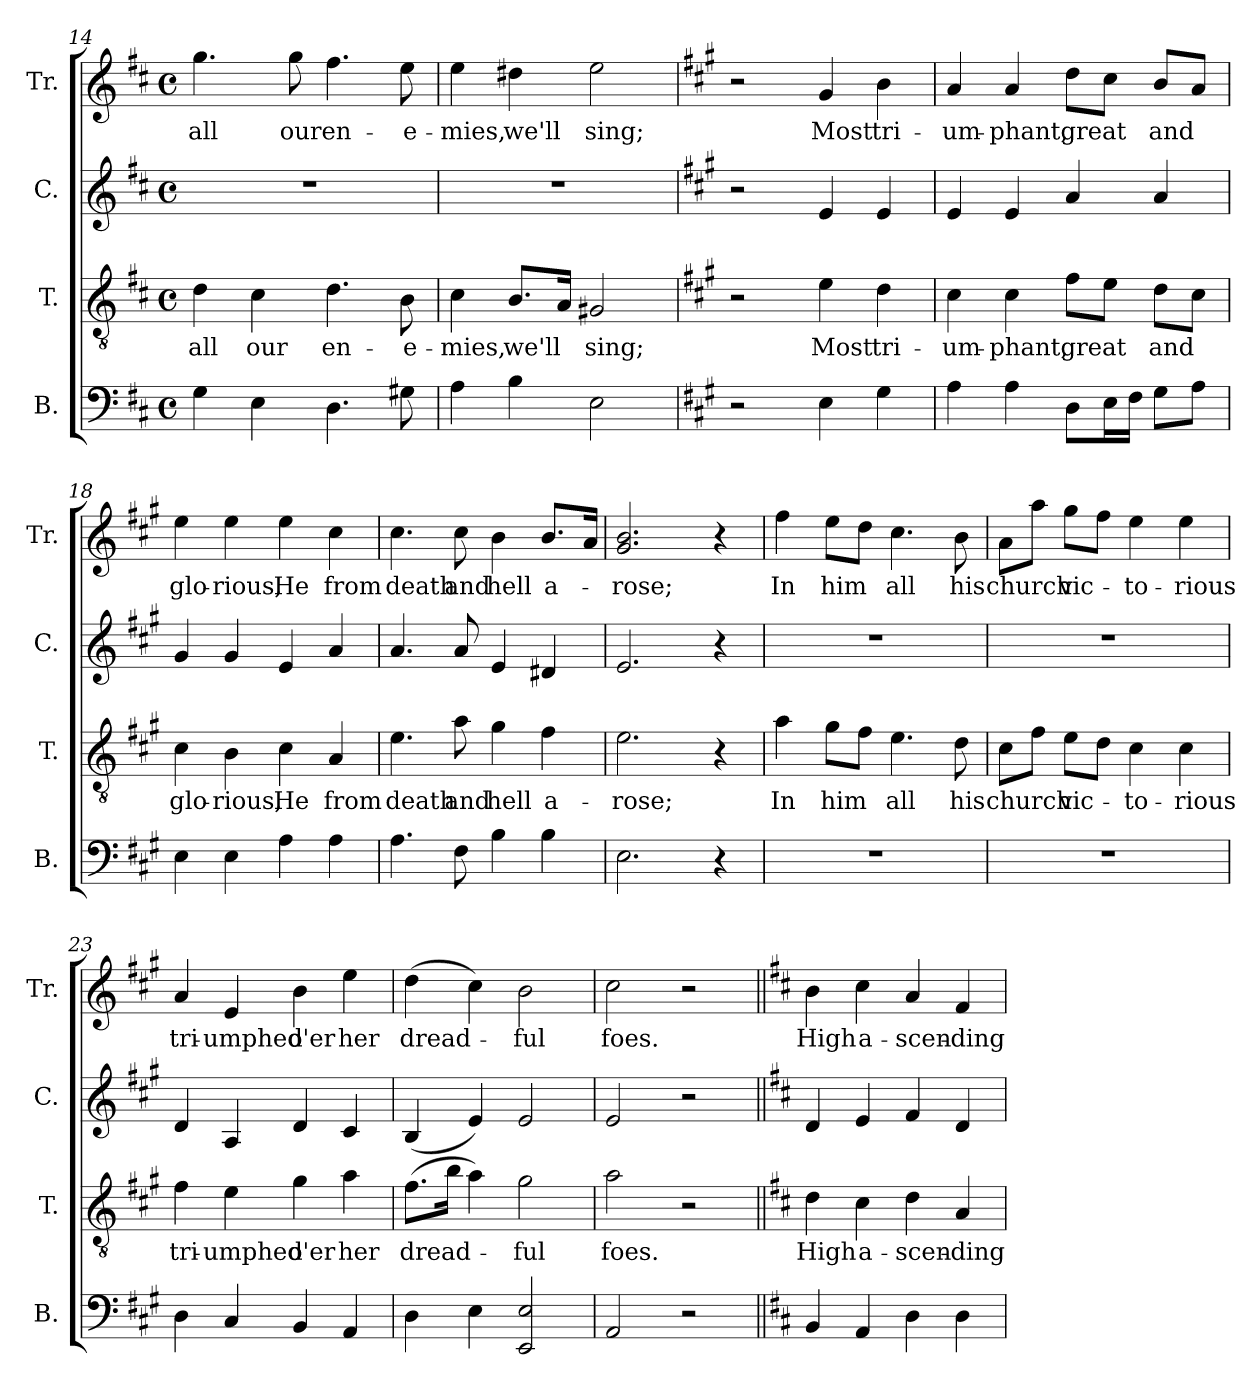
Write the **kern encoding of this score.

**kern	**kern	**text	**kern	**kern	**text
*part4	*part3	*part3	*part2	*part1	*part1
*staff4	*staff3	*staff3	*staff2	*staff1	*staff1
*I"B.	*I"T.	*	*I"C.	*I"Tr.	*
*I'B.	*I'T.	*	*I'C.	*I'Tr.	*
*clefF4	*clefGv2	*	*clefG2	*clefG2	*
*k[f#c#]	*k[f#c#]	*	*k[f#c#]	*k[f#c#]	*
*M4/4	*M4/4	*	*M4/4	*M4/4	*
*met(c)	*met(c)	*	*met(c)	*met(c)	*
=14	=14	=14	=14	=14	=14
!	!	!LO:LY:b	!	!	!LO:LY:b
4G\	4d\	all	1r	4.gg\	all
!	!	!LO:LY:b	!	!	!
4E\	4c#\	our	.	.	.
!	!	!	!	!	!LO:LY:b
.	.	.	.	8gg\	our
!	!	!LO:LY:b	!	!	!LO:LY:b
4.D\	4.d\	en-	.	4.ff#\	en-
!	!	!LO:LY:b	!	!	!LO:LY:b
8G#X\	8B\	-e-	.	8ee\	-e-
=15	=15	=15	=15	=15	=15
!	!	!LO:LY:b	!	!	!LO:LY:b
4A\	4c#\	-mies,	1r	4ee\	-mies,
!	!	!LO:LY:b	!	!	!LO:LY:b
4B\	8.B/L	we'll	.	4dd#X\	we'll
.	16A/Jk	.	.	.	.
!	!	!LO:LY:b	!	!	!LO:LY:b
2E\	2G#X/	sing;	.	2ee\	sing;
=16	=16	=16	=16	=16	=16
*k[f#c#g#]	*k[f#c#g#]	*	*k[f#c#g#]	*k[f#c#g#]	*
2r	2r	.	2r	2r	.
!	!	!LO:LY:b	!	!	!LO:LY:b
4E\	4e\	Most	4e/	4g#/	Most
!	!	!LO:LY:b	!	!	!LO:LY:b
4G#\	4d\	tri-	4e/	4b\	tri-
=17	=17	=17	=17	=17	=17
!	!	!LO:LY:b	!	!	!LO:LY:b
4A\	4c#\	-um-	4e/	4a/	-um-
!	!	!LO:LY:b	!	!	!LO:LY:b
4A\	4c#\	-phant,	4e/	4a/	-phant,
!	!	!LO:LY:b	!	!	!LO:LY:b
8D\L	8f#\L	great	4a/	8dd\L	great
16E\L	8e\J	.	.	8cc#\J	.
16F#\JJ	.	.	.	.	.
!	!	!LO:LY:b	!	!	!LO:LY:b
8G#\L	8d\L	and	4a/	8b/L	and
8A\J	8c#\J	.	.	8a/J	.
=18	=18	=18	=18	=18	=18
!	!	!LO:LY:b	!	!	!LO:LY:b
4E\	4c#\	glo-	4g#/	4ee\	glo-
!	!	!LO:LY:b	!	!	!LO:LY:b
4E\	4B\	-rious,	4g#/	4ee\	-rious,
!	!	!LO:LY:b	!	!	!LO:LY:b
4A\	4c#\	He	4e/	4ee\	He
!	!	!LO:LY:b	!	!	!LO:LY:b
4A\	4A/	from	4a/	4cc#\	from
!!LO:LB:g=z
=19	=19	=19	=19	=19	=19
!	!	!LO:LY:b	!	!	!LO:LY:b
4.A\	4.e\	death	4.a/	4.cc#\	death
!	!	!LO:LY:b	!	!	!LO:LY:b
8F#\	8a\	and	8a/	8cc#\	and
!	!	!LO:LY:b	!	!	!LO:LY:b
4B\	4g#\	hell	4e/	4b\	hell
!	!	!LO:LY:b	!	!	!LO:LY:b
4B\	4f#\	a-	4d#X/	8.b/L	a-
.	.	.	.	16a/Jk	.
=20	=20	=20	=20	=20	=20
!	!	!LO:LY:b	!	!	!LO:LY:b
2.E\	2.e\	-rose;	2.e/	2.g#/ 2.b/	-rose;
4r	4r	.	4r	4r	.
=21	=21	=21	=21	=21	=21
!	!	!LO:LY:b	!	!	!LO:LY:b
1r	4a\	In	1r	4ff#\	In
!	!	!LO:LY:b	!	!	!LO:LY:b
.	8g#\L	him	.	8ee\L	him
.	8f#\J	.	.	8dd\J	.
!	!	!LO:LY:b	!	!	!LO:LY:b
.	4.e\	all	.	4.cc#\	all
!	!	!LO:LY:b	!	!	!LO:LY:b
.	8d\	his	.	8b\	his
=22	=22	=22	=22	=22	=22
!	!	!LO:LY:b	!	!	!LO:LY:b
1r	8c#\L	church	1r	8a\L	church
.	8f#\J	.	.	8aa\J	.
!	!	!LO:LY:b	!	!	!LO:LY:b
.	8e\L	vic-	.	8gg#\L	vic-
.	8d\J	.	.	8ff#\J	.
!	!	!LO:LY:b	!	!	!LO:LY:b
.	4c#\	-to-	.	4ee\	-to-
!	!	!LO:LY:b	!	!	!LO:LY:b
.	4c#\	-rious	.	4ee\	-rious
=23	=23	=23	=23	=23	=23
!	!	!LO:LY:b	!	!	!LO:LY:b
4D\	4f#\	tri-	4d/	4a/	tri-
!	!	!LO:LY:b	!	!	!LO:LY:b
4C#/	4e\	-umphed	4A/	4e/	-umphed
!	!	!LO:LY:b	!	!	!LO:LY:b
4BB/	4g#\	o'er	4d/	4b\	o'er
!	!	!LO:LY:b	!	!	!LO:LY:b
4AA/	4a\	her	4c#/	4ee\	her
=24	=24	=24	=24	=24	=24
!	!	!LO:LY:b	!	!	!LO:LY:b
4D\	(>8.f#\L	dread-	(<4B/	(>4dd\	dread-
.	16b\Jk	.	.	.	.
4E\	4a\)	.	4e/)	4cc#\)	.
!	!	!LO:LY:b	!	!	!LO:LY:b
2EE/ 2E/	2g#\	-ful	2e/	2b\	-ful
=25	=25	=25	=25	=25	=25
!	!	!LO:LY:b	!	!	!LO:LY:b
2AA/	2a\	foes.	2e/	2cc#\	foes.
2r	2r	.	2r	2r	.
!!LO:PB:g=z
=26||	=26||	=26||	=26||	=26||	=26||
*k[f#c#]	*k[f#c#]	*	*k[f#c#]	*k[f#c#]	*
!	!	!LO:LY:b	!	!	!LO:LY:b
4BB/	4d\	High	4d/	4b\	High
!	!	!LO:LY:b	!	!	!LO:LY:b
4AA/	4c#\	a-	4e/	4cc#\	a-
!	!	!LO:LY:b	!	!	!LO:LY:b
4D\	4d\	-scen-	4f#/	4a/	-scen-
!	!	!LO:LY:b	!	!	!LO:LY:b
4D\	4A/	-ding	4d/	4f#/	-ding
=	=	=	=	=	=
*-	*-	*-	*-	*-	*-
